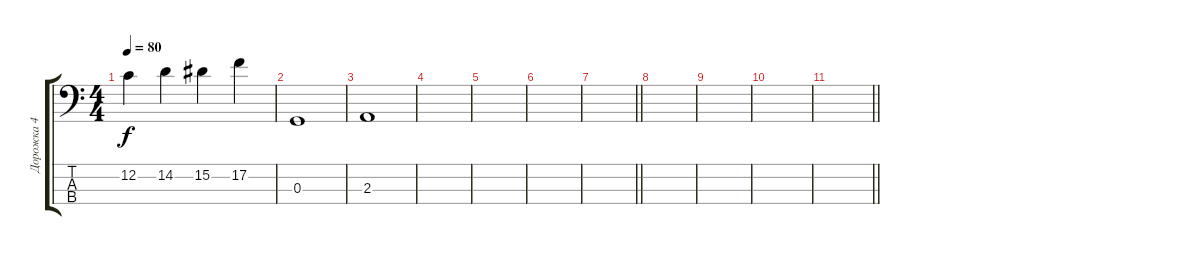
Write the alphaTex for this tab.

\track ("Дорожка 4" "Дорожка 4") {instrument electricbassfinger}
\staff {score tabs}
\tuning (F2 C2 G1 D1) {hide}
\ts (4 4)
\tempo 80
\clef f4
\ks c
12.2.4{dy f} 14.2.4 15.2.4 17.2.4 |
0.3.1 |
2.3.1 |
|
|
|
\barLineRight lightlight
|
|
|
|
\barLineRight lightlight
